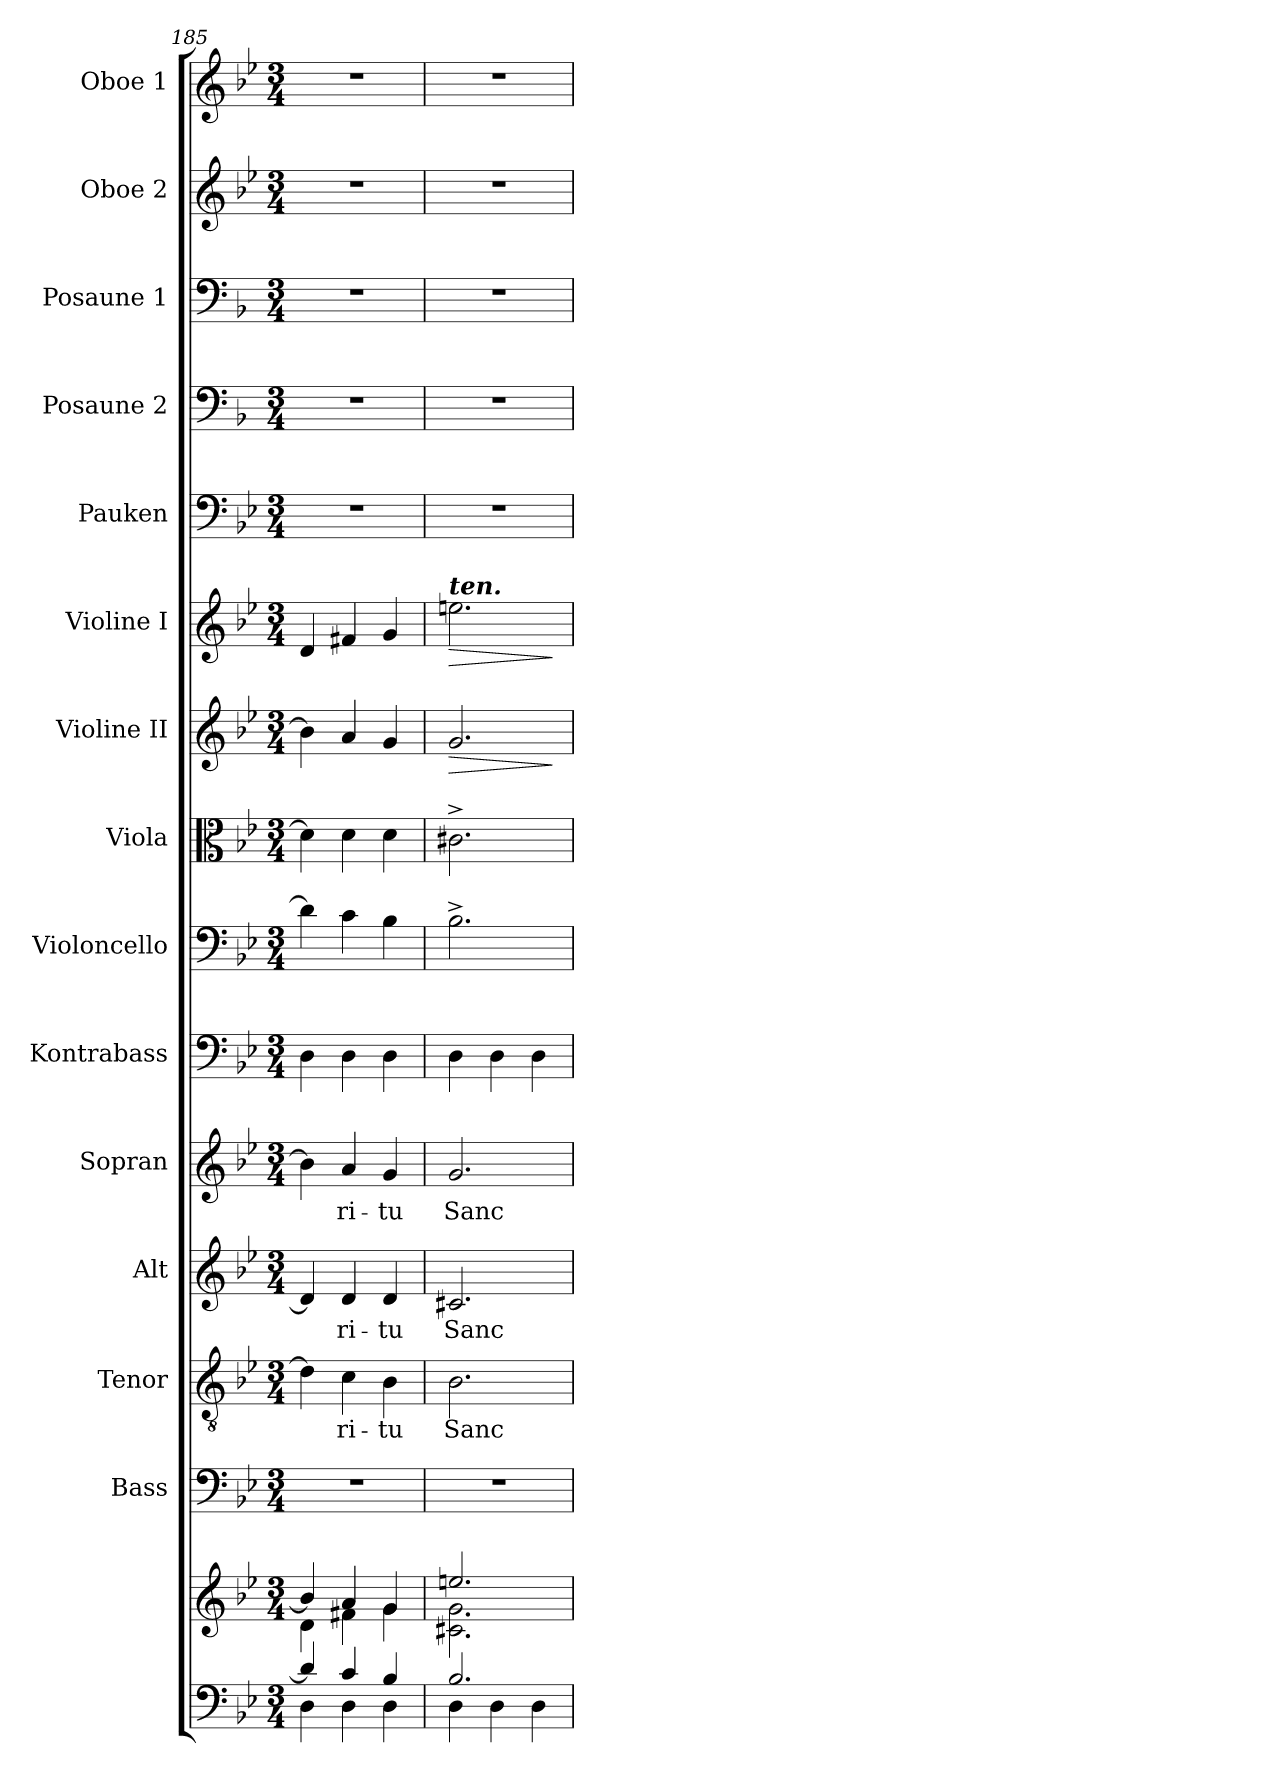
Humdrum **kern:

**kern	**kern	**kern	**kern	**text	**kern	**text	**kern	**text	**kern	**kern	**kern	**kern	**dynam	**kern	**dynam	**kern	**kern	**kern	**kern	**kern
*part15	*part15	*part14	*part13	*part13	*part12	*part12	*part11	*part11	*part10	*part9	*part8	*part7	*part7	*part6	*part6	*part5	*part4	*part3	*part2	*part1
*staff16	*staff15	*staff14	*staff13	*staff13	*staff12	*staff12	*staff11	*staff11	*staff10	*staff9	*staff8	*staff7	*staff7	*staff6	*staff6	*staff5	*staff4	*staff3	*staff2	*staff1
*	*	*I"Bass	*I"Tenor	*	*I"Alt	*	*I"Sopran	*	*I"Kontrabass	*I"Violoncello	*I"Viola	*I"Violine II	*	*I"Violine I	*	*I"Pauken	*I"Posaune 2	*I"Posaune 1	*I"Oboe 2	*I"Oboe 1
*	*	*I'B.	*I'T.	*	*I'A.	*	*I'S.	*	*I'Kb.	*I'Vc.	*I'Vla.	*I'Vl. II	*	*I'Vl. I	*	*I'Pk.	*I'Pos. 2	*I'Pos. 1	*I'Ob. 2	*I'Ob. 1
*clefF4	*clefG2	*clefF4	*clefGv2	*	*clefG2	*	*clefG2	*	*clefF4	*clefF4	*clefC3	*clefG2	*	*clefG2	*	*clefF4	*clefF4	*clefF4	*clefG2	*clefG2
*	*	*	*	*	*	*	*	*	*ITrd7c12	*	*	*	*	*	*	*	*ITrd4c7	*ITrd4c7	*	*
*k[b-e-]	*k[b-e-]	*k[b-e-]	*k[b-e-]	*	*k[b-e-]	*	*k[b-e-]	*	*k[b-e-]	*k[b-e-]	*k[b-e-]	*k[b-e-]	*	*k[b-e-]	*	*k[b-e-]	*k[b-e-]	*k[b-e-]	*k[b-e-]	*k[b-e-]
*B-:	*B-:	*B-:	*B-:	*	*B-:	*	*B-:	*	*B-:	*B-:	*B-:	*B-:	*	*B-:	*	*B-:	*B-:	*B-:	*B-:	*B-:
*M3/4	*M3/4	*M3/4	*M3/4	*	*M3/4	*	*M3/4	*	*M3/4	*M3/4	*M3/4	*M3/4	*	*M3/4	*	*M3/4	*M3/4	*M3/4	*M3/4	*M3/4
=185	=185	=185	=185	=185	=185	=185	=185	=185	=185	=185	=185	=185	=185	=185	=185	=185	=185	=185	=185	=185
*^	*^	*	*	*	*	*	*	*	*	*	*	*	*	*	*	*	*	*	*	*
4d/]	4D\	4b-/]	4d\	2.r	4d\]	.	4d/]	.	4b-\]	.	4DD\	4d\]	4d\]	4b-\]	.	4d/	.	2.r	2.r	2.r	2.r	2.r
!	!	!	!	!	!	!LO:LY:b	!	!LO:LY:b	!	!LO:LY:b	!	!	!	!	!	!	!	!	!	!	!	!
4c/	4D\	4a/	4f#X\	.	4c\	-ri-	4d/	-ri-	4a/	-ri-	4DD\	4c\	4d\	4a/	.	4f#X/	.	.	.	.	.	.
!	!	!	!	!	!	!LO:LY:b	!	!LO:LY:b	!	!LO:LY:b	!	!	!	!	!	!	!	!	!	!	!	!
4B-/	4D\	4g/	4g\	.	4B-\	-tu	4d/	-tu	4g/	-tu	4DD\	4B-\	4d\	4g/	.	4g/	.	.	.	.	.	.
=186	=186	=186	=186	=186	=186	=186	=186	=186	=186	=186	=186	=186	=186	=186	=186	=186	=186	=186	=186	=186	=186	=186
!	!	!	!	!	!	!	!	!	!	!	!	!	!	!	!	!LO:TX:a:Bi:t=ten.	!	!	!	!	!	!
!	!	!	!	!	!	!LO:LY:b	!	!LO:LY:b	!	!LO:LY:b	!	!	!	!	!LO:HP:b	!	!LO:HP:b	!	!	!	!	!
2.B-/	4D\	2.een/	2.c#X\ 2.g\	2.r	2.B-\	Sanc-	2.c#X/	Sanc-	2.g/	Sanc-	4DD\	2.B-^>\	2.c#X^>\	2.g/	>	2.een\	>	2.r	2.r	2.r	2.r	2.r
.	4D\	.	.	.	.	.	.	.	.	.	4DD\	.	.	.	.	.	.	.	.	.	.	.
.	4D\	.	.	.	.	.	.	.	.	.	4DD\	.	.	.	.	.	.	.	.	.	.	.
*v	*v	*	*	*	*	*	*	*	*	*	*	*	*	*	*	*	*	*	*	*	*	*
*	*v	*v	*	*	*	*	*	*	*	*	*	*	*	*	*	*	*	*	*	*	*
.	.	.	.	.	.	.	.	.	.	.	.	.	]	.	]	.	.	.	.	.
=	=	=	=	=	=	=	=	=	=	=	=	=	=	=	=	=	=	=	=	=
*-	*-	*-	*-	*-	*-	*-	*-	*-	*-	*-	*-	*-	*-	*-	*-	*-	*-	*-	*-	*-
